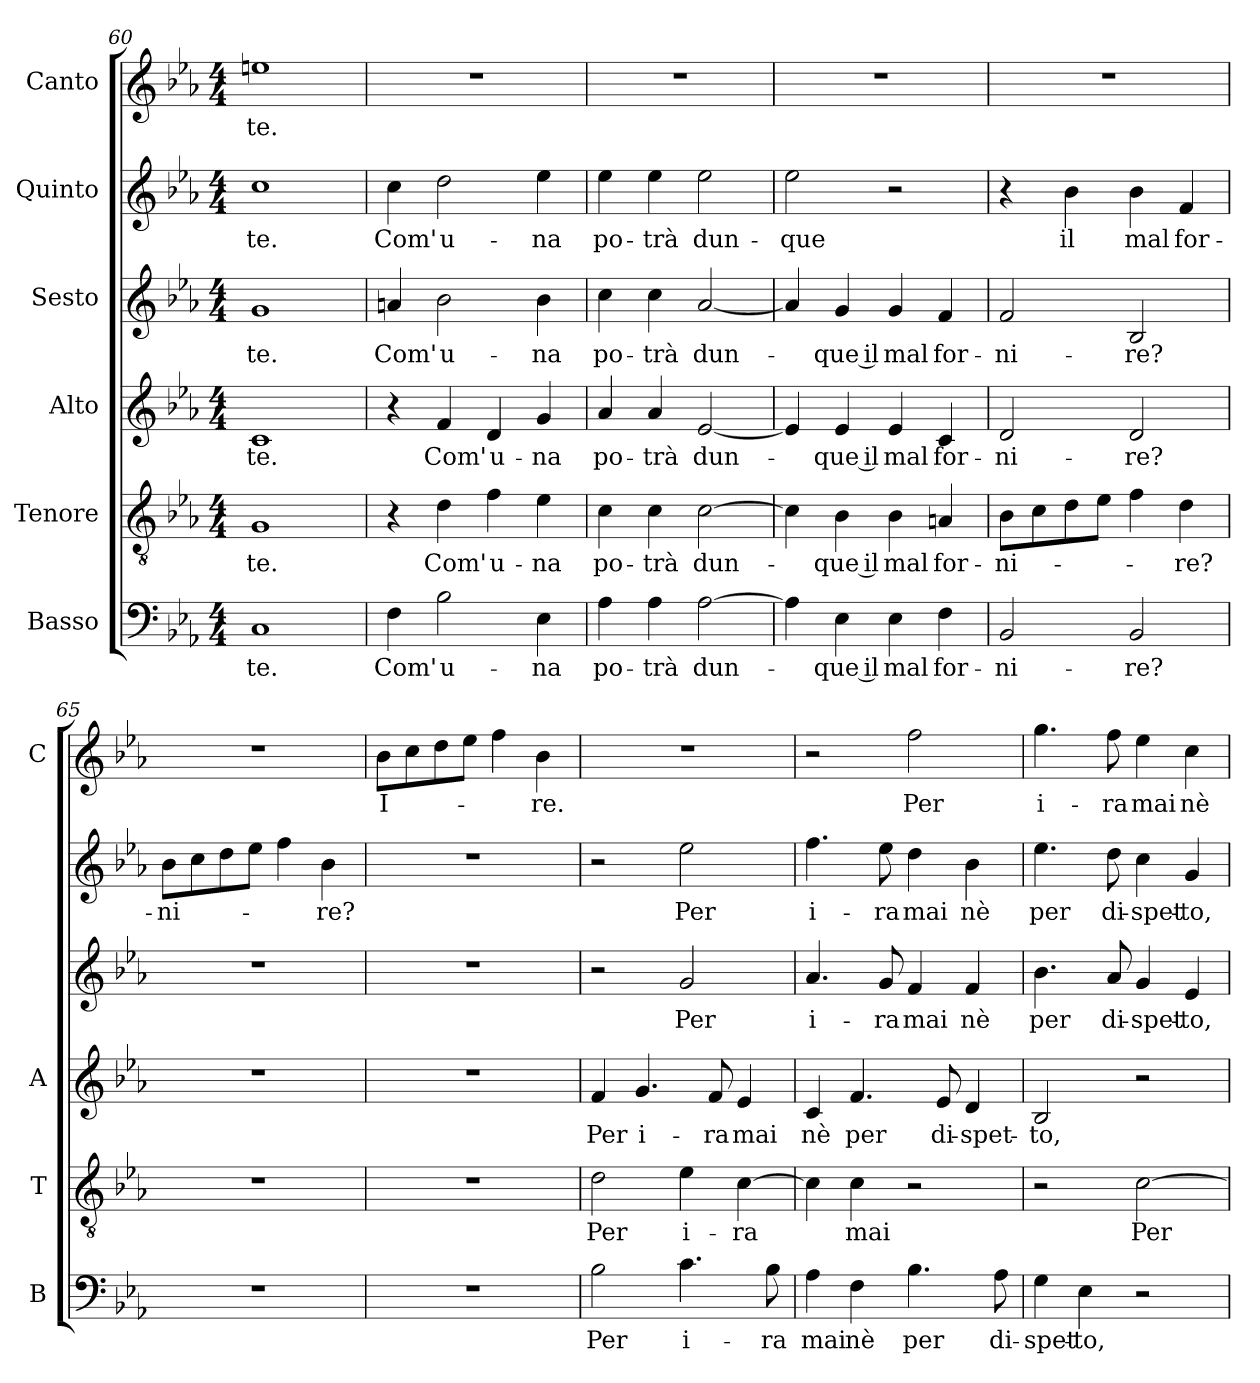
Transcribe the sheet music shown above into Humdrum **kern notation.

**kern	**text	**kern	**text	**kern	**text	**kern	**text	**kern	**text	**kern	**text
*part6	*part6	*part5	*part5	*part4	*part4	*part3	*part3	*part2	*part2	*part1	*part1
*staff6	*staff6	*staff5	*staff5	*staff4	*staff4	*staff3	*staff3	*staff2	*staff2	*staff1	*staff1
*I"Basso	*	*I"Tenore	*	*I"Alto	*	*I"Sesto	*	*I"Quinto	*	*I"Canto	*
*I'B	*	*I'T	*	*I'A	*	*	*	*	*	*I'C	*
*clefF4	*	*clefGv2	*	*clefG2	*	*clefG2	*	*clefG2	*	*clefG2	*
*k[b-e-a-]	*	*k[b-e-a-]	*	*k[b-e-a-]	*	*k[b-e-a-]	*	*k[b-e-a-]	*	*k[b-e-a-]	*
*E-:	*	*E-:	*	*E-:	*	*E-:	*	*E-:	*	*E-:	*
*M4/4	*	*M4/4	*	*M4/4	*	*M4/4	*	*M4/4	*	*M4/4	*
=60	=60	=60	=60	=60	=60	=60	=60	=60	=60	=60	=60
!	!LO:LY:b	!	!LO:LY:b	!	!LO:LY:b	!	!LO:LY:b	!	!LO:LY:b	!	!LO:LY:b
1C	-te.	1G	-te.	1c	-te.	1g	-te.	1cc	-te.	1een	-te.
=61	=61	=61	=61	=61	=61	=61	=61	=61	=61	=61	=61
!	!LO:LY:b	!	!	!	!	!	!LO:LY:b	!	!LO:LY:b	!	!
4F\	Com'	4r	.	4r	.	4an/	Com'	4cc\	Com'	1r	.
!	!LO:LY:b	!	!LO:LY:b	!	!LO:LY:b	!	!LO:LY:b	!	!LO:LY:b	!	!
2B-\	u-	4d\	Com'	4f/	Com'	2b-\	u-	2dd\	u-	.	.
!	!	!	!LO:LY:b	!	!LO:LY:b	!	!	!	!	!	!
.	.	4f\	u-	4d/	u-	.	.	.	.	.	.
!	!LO:LY:b	!	!LO:LY:b	!	!LO:LY:b	!	!LO:LY:b	!	!LO:LY:b	!	!
4E-\	-na	4e-\	-na	4g/	-na	4b-\	-na	4ee-\	-na	.	.
=62	=62	=62	=62	=62	=62	=62	=62	=62	=62	=62	=62
!	!LO:LY:b	!	!LO:LY:b	!	!LO:LY:b	!	!LO:LY:b	!	!LO:LY:b	!	!
4A-\	po-	4c\	po-	4a-/	po-	4cc\	po-	4ee-\	po-	1r	.
!	!LO:LY:b	!	!LO:LY:b	!	!LO:LY:b	!	!LO:LY:b	!	!LO:LY:b	!	!
4A-\	-trà	4c\	-trà	4a-/	-trà	4cc\	-trà	4ee-\	-trà	.	.
!	!LO:LY:b	!	!LO:LY:b	!	!LO:LY:b	!	!LO:LY:b	!	!LO:LY:b	!	!
[2A-\	dun-	[2c\	dun-	[2e-/	dun-	[2a-/	dun-	2ee-\	dun-	.	.
=63	=63	=63	=63	=63	=63	=63	=63	=63	=63	=63	=63
!	!	!	!	!	!	!	!	!	!LO:LY:b	!	!
4A-\]	.	4c\]	.	4e-/]	.	4a-/]	.	2ee-\	-que	1r	.
!	!LO:LY:b	!	!LO:LY:b	!	!LO:LY:b	!	!LO:LY:b	!	!	!	!
4E-\	-que il	4B-\	-que il	4e-/	-que il	4g/	-que il	.	.	.	.
!	!LO:LY:b	!	!LO:LY:b	!	!LO:LY:b	!	!LO:LY:b	!	!	!	!
4E-\	mal	4B-\	mal	4e-/	mal	4g/	mal	2r	.	.	.
!	!LO:LY:b	!	!LO:LY:b	!	!LO:LY:b	!	!LO:LY:b	!	!	!	!
4F\	for-	4An/	for-	4c/	for-	4f/	for-	.	.	.	.
=64	=64	=64	=64	=64	=64	=64	=64	=64	=64	=64	=64
!	!LO:LY:b	!	!LO:LY:b	!	!LO:LY:b	!	!LO:LY:b	!	!	!	!
2BB-/	-ni-	8B-\L	-ni-	2d/	-ni-	2f/	-ni-	4r	.	1r	.
.	.	8c\	.	.	.	.	.	.	.	.	.
!	!	!	!	!	!	!	!	!	!LO:LY:b	!	!
.	.	8d\	.	.	.	.	.	4b-\	il	.	.
.	.	8e-\J	.	.	.	.	.	.	.	.	.
!	!LO:LY:b	!	!	!	!LO:LY:b	!	!LO:LY:b	!	!LO:LY:b	!	!
2BB-/	-re?	4f\	.	2d/	-re?	2B-/	-re?	4b-\	mal	.	.
!	!	!	!LO:LY:b	!	!	!	!	!	!LO:LY:b	!	!
.	.	4d\	-re?	.	.	.	.	4f/	for-	.	.
=65	=65	=65	=65	=65	=65	=65	=65	=65	=65	=65	=65
!	!	!	!	!	!	!	!	!	!LO:LY:b	!	!
1r	.	1r	.	1r	.	1r	.	8b-\L	-ni-	1r	.
.	.	.	.	.	.	.	.	8cc\	.	.	.
.	.	.	.	.	.	.	.	8dd\	.	.	.
.	.	.	.	.	.	.	.	8ee-\J	.	.	.
.	.	.	.	.	.	.	.	4ff\	.	.	.
!	!	!	!	!	!	!	!	!	!LO:LY:b	!	!
.	.	.	.	.	.	.	.	4b-\	-re?	.	.
!!LO:LB:g=z
=66	=66	=66	=66	=66	=66	=66	=66	=66	=66	=66	=66
!	!	!	!	!	!	!	!	!	!	!	!LO:LY:b
1r	.	1r	.	1r	.	1r	.	1r	.	8b-\L	I-
.	.	.	.	.	.	.	.	.	.	8cc\	.
.	.	.	.	.	.	.	.	.	.	8dd\	.
.	.	.	.	.	.	.	.	.	.	8ee-\J	.
.	.	.	.	.	.	.	.	.	.	4ff\	.
!	!	!	!	!	!	!	!	!	!	!	!LO:LY:b
.	.	.	.	.	.	.	.	.	.	4b-\	-re.
=67	=67	=67	=67	=67	=67	=67	=67	=67	=67	=67	=67
!	!LO:LY:b	!	!LO:LY:b	!	!LO:LY:b	!	!	!	!	!	!
2B-\	Per	2d\	Per	4f/	Per	2r	.	2r	.	1r	.
!	!	!	!	!	!LO:LY:b	!	!	!	!	!	!
.	.	.	.	4.g/	i-	.	.	.	.	.	.
!	!LO:LY:b	!	!LO:LY:b	!	!	!	!LO:LY:b	!	!LO:LY:b	!	!
4.c\	i-	4e-\	i-	.	.	2g/	Per	2ee-\	Per	.	.
!	!	!	!	!	!LO:LY:b	!	!	!	!	!	!
.	.	.	.	8f/	-ra	.	.	.	.	.	.
!	!	!	!LO:LY:b	!	!LO:LY:b	!	!	!	!	!	!
.	.	[4c\	-ra	4e-/	mai	.	.	.	.	.	.
!	!LO:LY:b	!	!	!	!	!	!	!	!	!	!
8B-\	-ra	.	.	.	.	.	.	.	.	.	.
=68	=68	=68	=68	=68	=68	=68	=68	=68	=68	=68	=68
!	!LO:LY:b	!	!	!	!LO:LY:b	!	!LO:LY:b	!	!LO:LY:b	!	!
4A-\	mai	4c\]	.	4c/	nè	4.a-/	i-	4.ff\	i-	2r	.
!	!LO:LY:b	!	!LO:LY:b	!	!LO:LY:b	!	!	!	!	!	!
4F\	nè	4c\	mai	4.f/	per	.	.	.	.	.	.
!	!	!	!	!	!	!	!LO:LY:b	!	!LO:LY:b	!	!
.	.	.	.	.	.	8g/	-ra	8ee-\	-ra	.	.
!	!LO:LY:b	!	!	!	!	!	!LO:LY:b	!	!LO:LY:b	!	!LO:LY:b
4.B-\	per	2r	.	.	.	4f/	mai	4dd\	mai	2ff\	Per
!	!	!	!	!	!LO:LY:b	!	!	!	!	!	!
.	.	.	.	8e-/	di-	.	.	.	.	.	.
!	!	!	!	!	!LO:LY:b	!	!LO:LY:b	!	!LO:LY:b	!	!
.	.	.	.	4d/	-spet-	4f/	nè	4b-\	nè	.	.
!	!LO:LY:b	!	!	!	!	!	!	!	!	!	!
8A-\	di-	.	.	.	.	.	.	.	.	.	.
=69	=69	=69	=69	=69	=69	=69	=69	=69	=69	=69	=69
!	!LO:LY:b	!	!	!	!LO:LY:b	!	!LO:LY:b	!	!LO:LY:b	!	!LO:LY:b
4G\	-spet-	2r	.	2B-/	-to,	4.b-\	per	4.ee-\	per	4.gg\	i-
!	!LO:LY:b	!	!	!	!	!	!	!	!	!	!
4E-\	-to,	.	.	.	.	.	.	.	.	.	.
!	!	!	!	!	!	!	!LO:LY:b	!	!LO:LY:b	!	!LO:LY:b
.	.	.	.	.	.	8a-/	di-	8dd\	di-	8ff\	-ra
!	!	!	!LO:LY:b	!	!	!	!LO:LY:b	!	!LO:LY:b	!	!LO:LY:b
2r	.	[2c\	Per	2r	.	4g/	-spet-	4cc\	-spet-	4ee-\	mai
!	!	!	!	!	!	!	!LO:LY:b	!	!LO:LY:b	!	!LO:LY:b
.	.	.	.	.	.	4e-/	-to,	4g/	-to,	4cc\	nè
=	=	=	=	=	=	=	=	=	=	=	=
*-	*-	*-	*-	*-	*-	*-	*-	*-	*-	*-	*-
